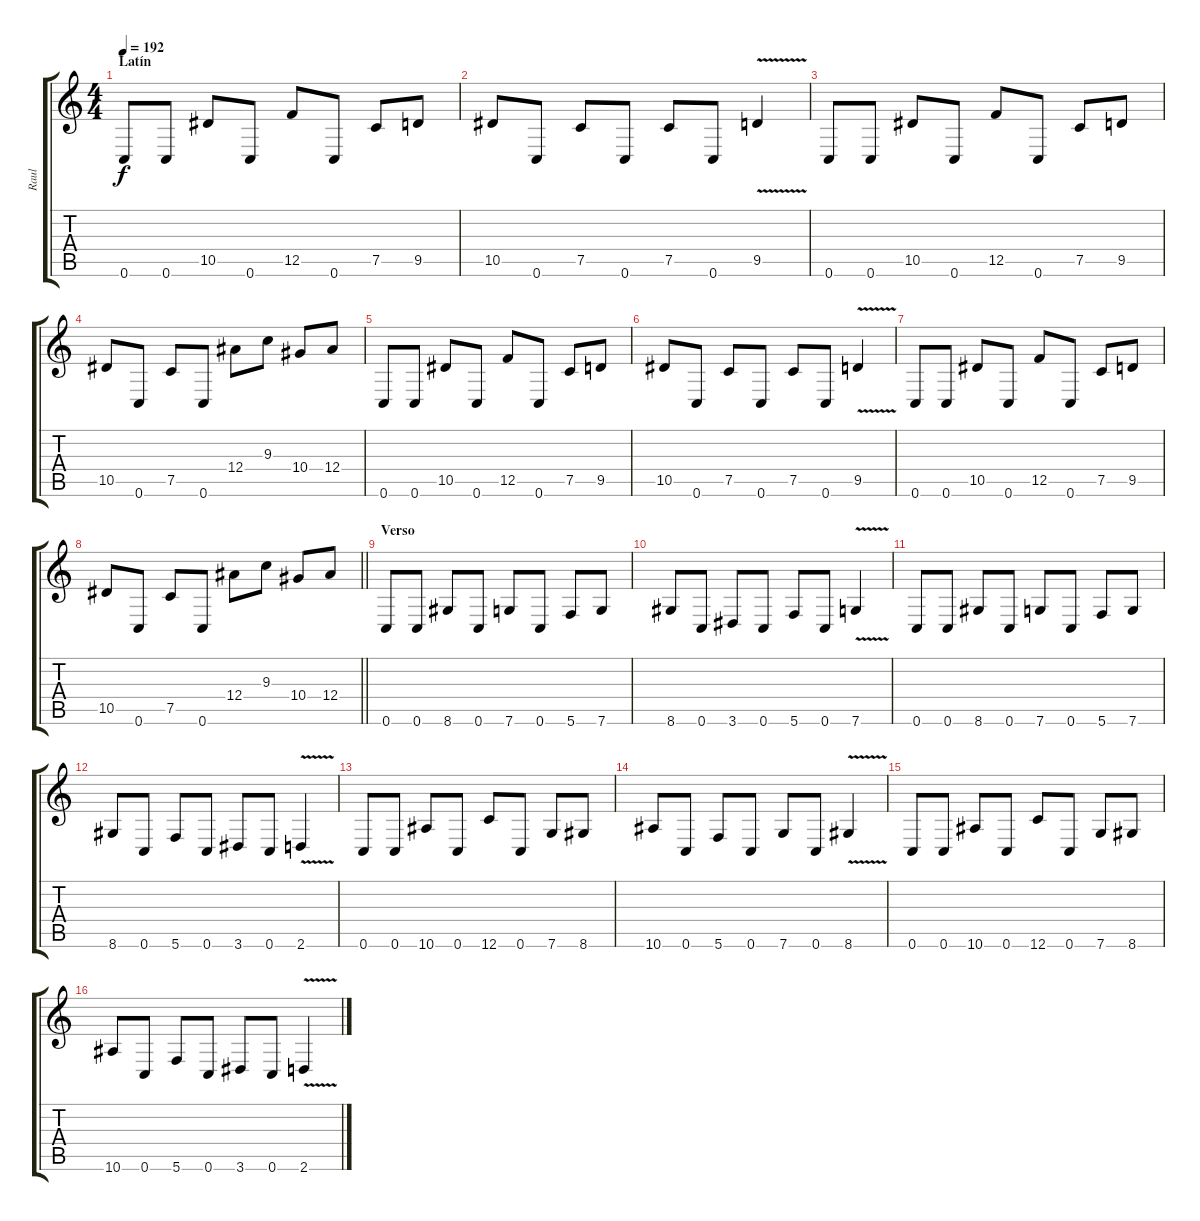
\track ("Raul" "Raul") {instrument distortionguitar}
\staff {score tabs}
\tuning (C4 G3 Eb3 Bb2 F2 C2) {hide}
\ts (4 4)
\section ("" "Latín")
\tempo 192
\clef g2
\ks c
0.6.8{dy f} 0.6.8 10.5.8 0.6.8 12.5.8 0.6.8 7.5.8 9.5.8 |
10.5.8 0.6.8 7.5.8 0.6.8 7.5.8 0.6.8 9.5{v}.4 |
0.6.8 0.6.8 10.5.8 0.6.8 12.5.8 0.6.8 7.5.8 9.5.8 |
10.5.8 0.6.8 7.5.8 0.6.8 12.4.8 9.3.8 10.4.8 12.4.8 |
0.6.8 0.6.8 10.5.8 0.6.8 12.5.8 0.6.8 7.5.8 9.5.8 |
10.5.8 0.6.8 7.5.8 0.6.8 7.5.8 0.6.8 9.5{v}.4 |
0.6.8 0.6.8 10.5.8 0.6.8 12.5.8 0.6.8 7.5.8 9.5.8 |
\barLineRight lightlight
10.5.8 0.6.8 7.5.8 0.6.8 12.4.8 9.3.8 10.4.8 12.4.8 |
\section ("" "Verso")
0.6.8 0.6.8 8.6.8 0.6.8 7.6.8 0.6.8 5.6.8 7.6.8 |
8.6.8 0.6.8 3.6.8 0.6.8 5.6.8 0.6.8 7.6{v}.4 |
0.6.8 0.6.8 8.6.8 0.6.8 7.6.8 0.6.8 5.6.8 7.6.8 |
8.6.8 0.6.8 5.6.8 0.6.8 3.6.8 0.6.8 2.6{v}.4 |
0.6.8 0.6.8 10.6.8 0.6.8 12.6.8 0.6.8 7.6.8 8.6.8 |
10.6.8 0.6.8 5.6.8 0.6.8 7.6.8 0.6.8 8.6{v}.4 |
0.6.8 0.6.8 10.6.8 0.6.8 12.6.8 0.6.8 7.6.8 8.6.8 |
10.6.8 0.6.8 5.6.8 0.6.8 3.6.8 0.6.8 2.6{v}.4
